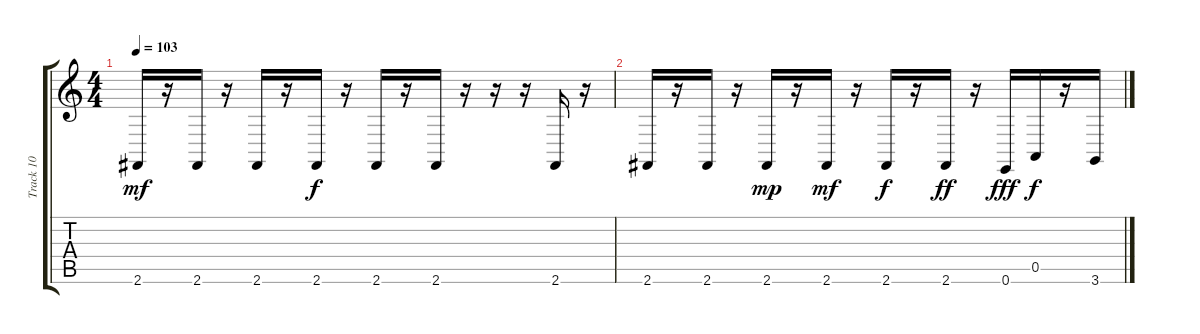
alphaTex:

\track ("Track 10" "Track 10") {instrument acousticgrandpiano}
\staff {score tabs}
\tuning (E4 B3 G3 D3 A2 E2) {hide}
\ts (4 4)
\tempo 103
\clef g2
\ks c
2.6.16{dy mf} r.16 2.6.16 r.16 2.6.16 r.16 2.6.16{dy f} r.16 2.6.16 r.16 2.6.16 r.16 r.16 r.16 2.6.16 r.16 |
2.6.16 r.16 2.6.16 r.16 2.6.16{dy mp} r.16 2.6.16{dy mf} r.16 2.6.16{dy f} r.16 2.6.16{dy ff} r.16 0.6.16{dy fff} 0.5.16{dy f} r.16 3.6.16
